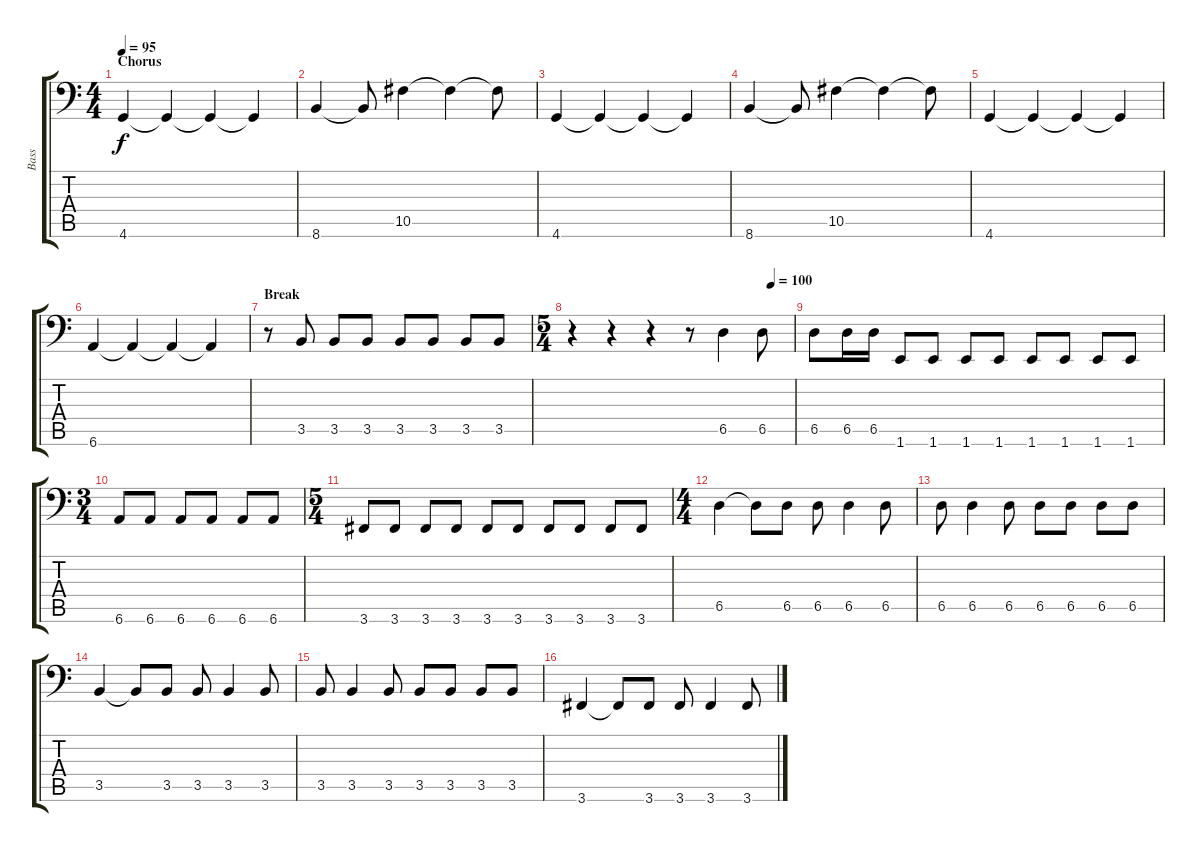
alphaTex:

\track ("Bass" "Bass") {instrument electricbassfinger}
\staff {score tabs}
\tuning (Eb3 Bb2 Gb2 Db2 Ab1 Eb1) {hide}
\ts (4 4)
\section ("" "Chorus")
\tempo 95
\clef f4
\ks c
4.6.4{dy f} 4.6{t}.4 4.6{t}.4 4.6{t}.4 |
8.6.4 8.6{t}.8 10.5.4 10.5{t}.4 10.5{t}.8 |
4.6.4 4.6{t}.4 4.6{t}.4 4.6{t}.4 |
8.6.4 8.6{t}.8 10.5.4 10.5{t}.4 10.5{t}.8 |
4.6.4 4.6{t}.4 4.6{t}.4 4.6{t}.4 |
6.6.4 6.6{t}.4 6.6{t}.4 6.6{t}.4 |
\section ("" "Break")
r.8 3.5.8 3.5.8 3.5.8 3.5.8 3.5.8 3.5.8 3.5.8 |
\ts (5 4)
\tempo (100 0.9)
r.4 r.4 r.4 r.8 6.5.4 6.5.8 |
6.5.8 6.5.16 6.5.16 1.6.8 1.6.8 1.6.8 1.6.8 1.6.8 1.6.8 1.6.8 1.6.8 |
\ts (3 4)
6.6.8 6.6.8 6.6.8 6.6.8 6.6.8 6.6.8 |
\ts (5 4)
3.6.8 3.6.8 3.6.8 3.6.8 3.6.8 3.6.8 3.6.8 3.6.8 3.6.8 3.6.8 |
\ts (4 4)
6.5.4 6.5{t}.8 6.5.8 6.5.8 6.5.4 6.5.8 |
6.5.8 6.5.4 6.5.8 6.5.8 6.5.8 6.5.8 6.5.8 |
3.5.4 3.5{t}.8 3.5.8 3.5.8 3.5.4 3.5.8 |
3.5.8 3.5.4 3.5.8 3.5.8 3.5.8 3.5.8 3.5.8 |
3.6.4 3.6{t}.8 3.6.8 3.6.8 3.6.4 3.6.8
